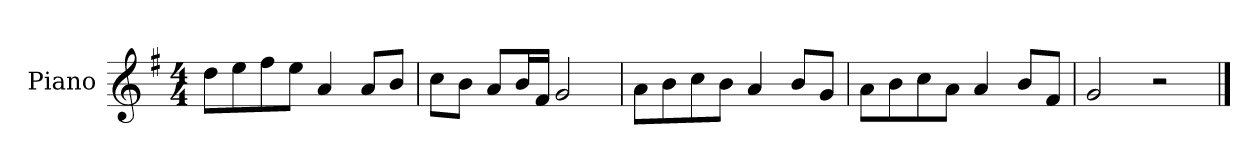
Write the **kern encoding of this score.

**kern
*part1
*staff1
*I"Piano
*I'P-no
*clefG2
*k[f#]
*M4/4
*MM90
=1
8dd\L
8ee\
8ff#\
8ee\J
4a/
8a/L
8b/J
=2
8cc\L
8b\J
8a/L
16b/L
16f#/JJ
2g/
=3
8a\L
8b\
8cc\
8b\J
4a/
8b/L
8g/J
=4
8a\L
8b\
8cc\
8a\J
4a/
8b/L
8f#/J
=5
2g/
2r
==
*-
